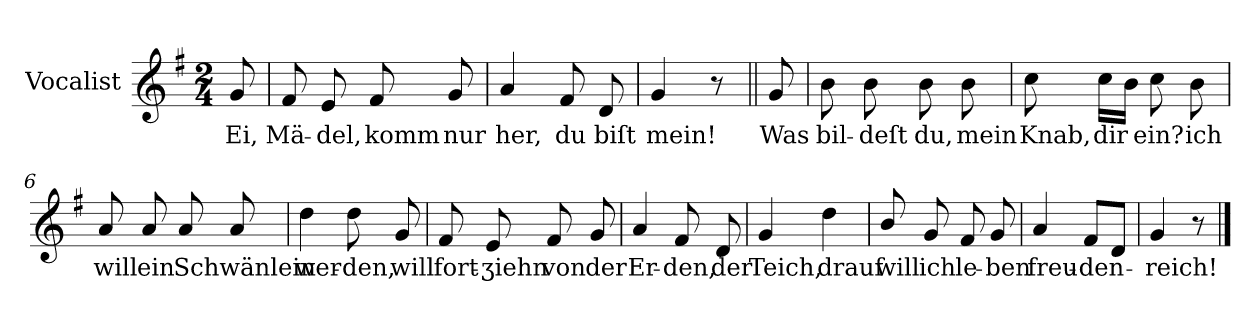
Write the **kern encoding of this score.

**kern	**text
*part1	*part1
*staff1	*staff1
*I"Vocalist	*
*k[f#]	*
*G:	*
*M2/4	*
=	=
8g	Ei,
=1	=1
8f#	Mä-
8e	-del,
8f#	komm
8g	nur
=2	=2
4a	her,
8f#	du
8d	biſt
=3	=3
4g	mein!
8r	.
=||	=||
8g	Was
=4	=4
8b	bil-
8b	-deſt
8b	du,
8b	mein
=5	=5
8cc	Knab,
16ccLL	dir
16bJJ	.
8cc	ein?
8b	ich
=6	=6
8a	will
8a	ein
8a	Schwänlein
8a	.
=7	=7
4dd	wer-
8dd	-den,
8g	will
=8	=8
8f#	fort-
8e	-ʒiehn
8f#	von
8g	der
=9	=9
4a	Er-
8f#	-den,
8d	der
=10	=10
4g	Teich,
4dd	drauf
=11	=11
8b/	will
8g	ich
8f#	le-
8g	-ben
=12	=12
4a	freu-
8f#L	-den-
8dJ	.
=13	=13
4g	-reich!
8r	.
==	==
*-	*-
